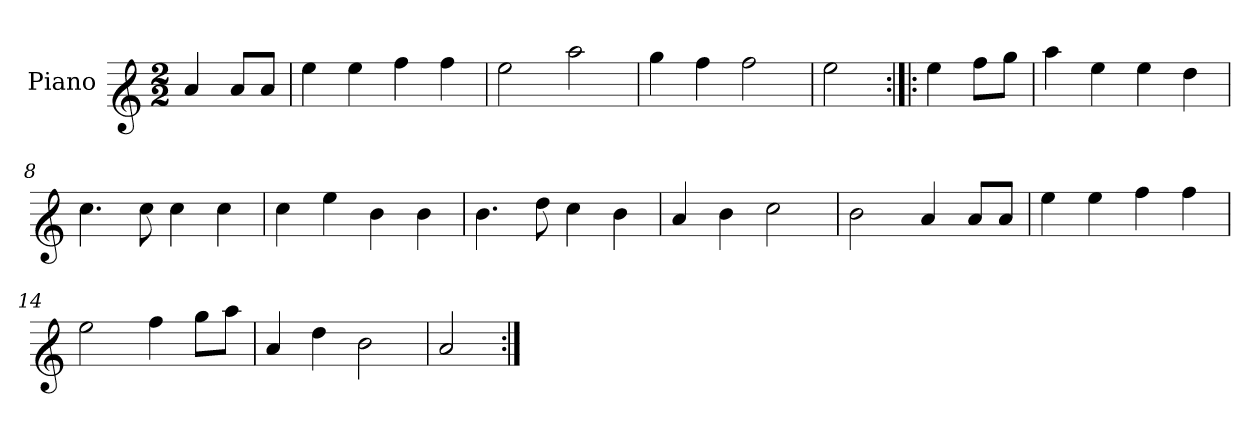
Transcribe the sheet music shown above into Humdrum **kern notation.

**kern
*part1
*staff1
*I"Piano
*I'Pno.
*clefG1
*k[]
*M2/2
=1
4cc/
8cc/L
8cc/J
=2
4gg\
4gg\
4aa\
4aa\
=3
2gg\
2ccc\
=4
4bb\
4aa\
2aa\
=5
2gg\
=6:|!|:
4gg\
8aa\L
8bb\J
=7
4ccc\
4gg\
4gg\
4ff\
=8
4.ee\
8ee\
4ee\
4ee\
=9
4ee\
4gg\
4dd\
4dd\
=10
4.dd\
8ff\
4ee\
4dd\
=11
4cc/
4dd\
2ee\
=12
2dd\
4cc/
8cc/L
8cc/J
=13
4gg\
4gg\
4aa\
4aa\
=14
2gg\
4aa\
8bb\L
8ccc\J
=15
4cc/
4ff\
2dd\
=16
2cc/
=:|!
*-
